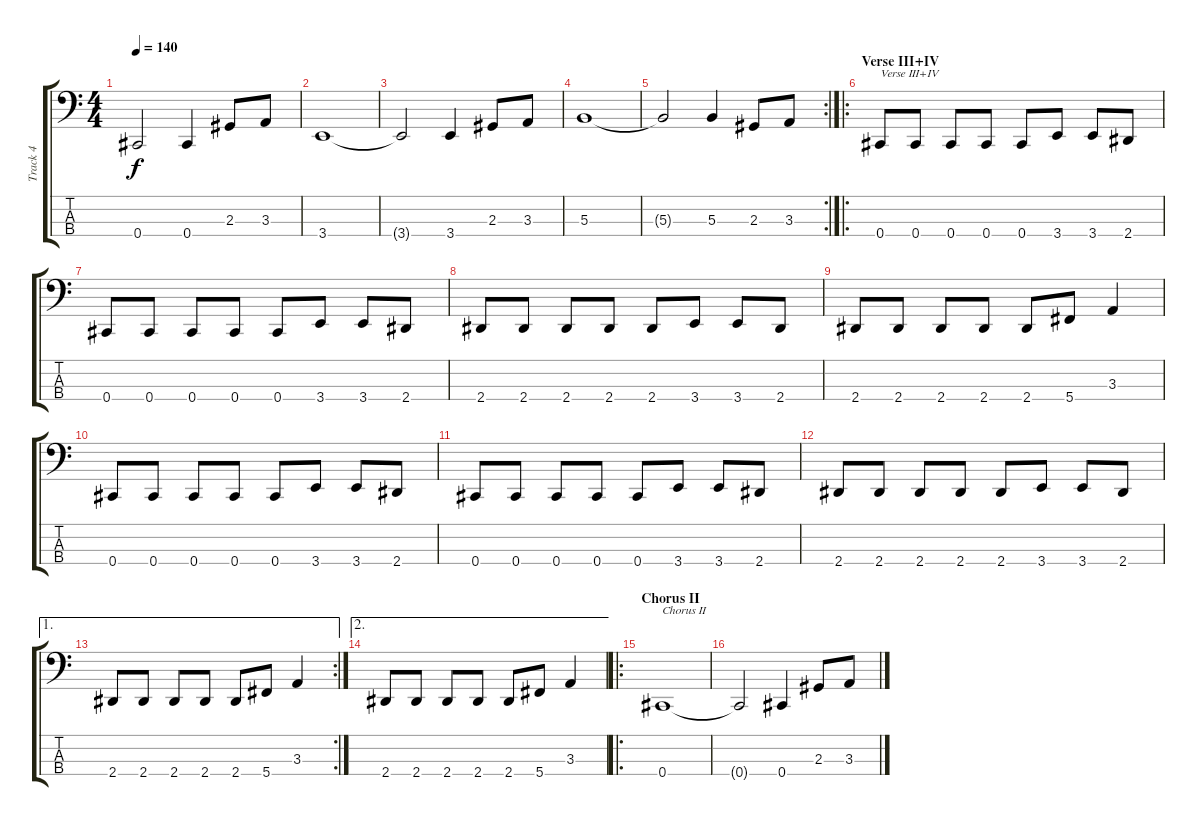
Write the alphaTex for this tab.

\track ("Track 4" "Track 4") {instrument electricbasspick}
\staff {score tabs}
\tuning (E2 B1 Gb1 Db1) {hide}
\ts (4 4)
\tempo 140
\clef f4
\ks c
0.4{t}.2{dy f} 0.4.4 2.3.8 3.3.8 |
3.4.1 |
3.4{t}.2 3.4.4 2.3.8 3.3.8 |
5.3.1 |
\rc 2
5.3{t}.2 5.3.4 2.3.8 3.3.8 |
\ro
\section ("" "Verse III+IV")
0.4.8{txt "Verse III+IV"} 0.4.8 0.4.8 0.4.8 0.4.8 3.4.8 3.4.8 2.4.8 |
0.4.8 0.4.8 0.4.8 0.4.8 0.4.8 3.4.8 3.4.8 2.4.8 |
2.4.8 2.4.8 2.4.8 2.4.8 2.4.8 3.4.8 3.4.8 2.4.8 |
2.4.8 2.4.8 2.4.8 2.4.8 2.4.8 5.4.8 3.3.4 |
0.4.8 0.4.8 0.4.8 0.4.8 0.4.8 3.4.8 3.4.8 2.4.8 |
0.4.8 0.4.8 0.4.8 0.4.8 0.4.8 3.4.8 3.4.8 2.4.8 |
2.4.8 2.4.8 2.4.8 2.4.8 2.4.8 3.4.8 3.4.8 2.4.8 |
\ae 1
\rc 2
2.4.8 2.4.8 2.4.8 2.4.8 2.4.8 5.4.8 3.3.4 |
\ae 2
2.4.8 2.4.8 2.4.8 2.4.8 2.4.8 5.4.8 3.3.4 |
\ro
\section ("" "Chorus II")
0.4.1{txt "Chorus II"} |
0.4{t}.2 0.4.4 2.3.8 3.3.8
